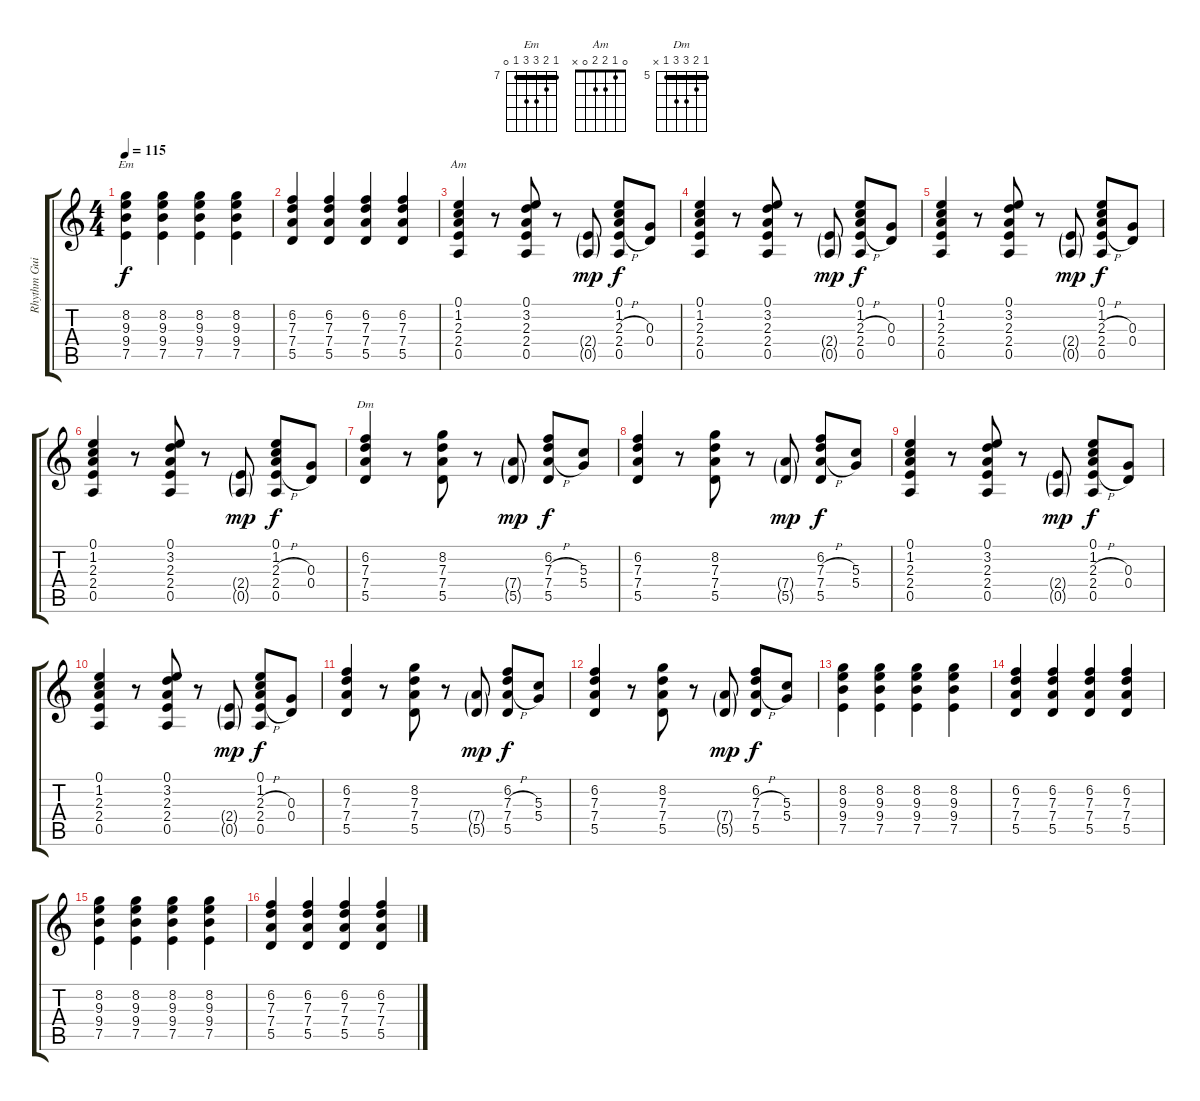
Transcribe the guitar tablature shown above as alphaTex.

\track ("Rhythm Guitar" "Rhythm Gui") {instrument overdrivenguitar}
\staff {score tabs}
\tuning (E4 B3 G3 D3 A2 E2) {hide}
\chord ("Em" 7 8 9 9 7 0) {firstfret 7 barre 7}
\chord ("Am" 0 1 2 2 0 x)
\chord ("Dm" 5 6 7 7 5 x) {firstfret 5 barre 5}
\ts (4 4)
\tempo 115
\clef g2
\ks c
(8.2 9.3 9.4 7.5).4{ch "Em" dy f} (8.2 9.3 9.4 7.5).4 (8.2 9.3 9.4 7.5).4 (8.2 9.3 9.4 7.5).4 |
(6.2 7.3 7.4 5.5).4 (6.2 7.3 7.4 5.5).4 (6.2 7.3 7.4 5.5).4 (6.2 7.3 7.4 5.5).4 |
(0.1 1.2 2.3 2.4 0.5).4{ch "Am"} r.8 (0.1 3.2 2.3 2.4 0.5).8 r.8 (2.4{g} 0.5{g}).8{dy mp} (0.1 1.2 2.3{h} 2.4{h} 0.5).8{dy f} (0.3 0.4).8 |
(0.1 1.2 2.3 2.4 0.5).4 r.8 (0.1 3.2 2.3 2.4 0.5).8 r.8 (2.4{g} 0.5{g}).8{dy mp} (0.1 1.2 2.3{h} 2.4{h} 0.5).8{dy f} (0.3 0.4).8 |
(0.1 1.2 2.3 2.4 0.5).4 r.8 (0.1 3.2 2.3 2.4 0.5).8 r.8 (2.4{g} 0.5{g}).8{dy mp} (0.1 1.2 2.3{h} 2.4{h} 0.5).8{dy f} (0.3 0.4).8 |
(0.1 1.2 2.3 2.4 0.5).4 r.8 (0.1 3.2 2.3 2.4 0.5).8 r.8 (2.4{g} 0.5{g}).8{dy mp} (0.1 1.2 2.3{h} 2.4{h} 0.5).8{dy f} (0.3 0.4).8 |
(6.2 7.3 7.4 5.5).4{ch "Dm"} r.8 (8.2 7.3 7.4 5.5).8 r.8 (7.4{g} 5.5{g}).8{dy mp} (6.2 7.3{h} 7.4{h} 5.5).8{dy f} (5.3 5.4).8 |
(6.2 7.3 7.4 5.5).4 r.8 (8.2 7.3 7.4 5.5).8 r.8 (7.4{g} 5.5{g}).8{dy mp} (6.2 7.3{h} 7.4{h} 5.5).8{dy f} (5.3 5.4).8 |
(0.1 1.2 2.3 2.4 0.5).4 r.8 (0.1 3.2 2.3 2.4 0.5).8 r.8 (2.4{g} 0.5{g}).8{dy mp} (0.1 1.2 2.3{h} 2.4{h} 0.5).8{dy f} (0.3 0.4).8 |
(0.1 1.2 2.3 2.4 0.5).4 r.8 (0.1 3.2 2.3 2.4 0.5).8 r.8 (2.4{g} 0.5{g}).8{dy mp} (0.1 1.2 2.3{h} 2.4{h} 0.5).8{dy f} (0.3 0.4).8 |
(6.2 7.3 7.4 5.5).4 r.8 (8.2 7.3 7.4 5.5).8 r.8 (7.4{g} 5.5{g}).8{dy mp} (6.2 7.3{h} 7.4{h} 5.5).8{dy f} (5.3 5.4).8 |
(6.2 7.3 7.4 5.5).4 r.8 (8.2 7.3 7.4 5.5).8 r.8 (7.4{g} 5.5{g}).8{dy mp} (6.2 7.3{h} 7.4{h} 5.5).8{dy f} (5.3 5.4).8 |
(8.2 9.3 9.4 7.5).4 (8.2 9.3 9.4 7.5).4 (8.2 9.3 9.4 7.5).4 (8.2 9.3 9.4 7.5).4 |
(6.2 7.3 7.4 5.5).4 (6.2 7.3 7.4 5.5).4 (6.2 7.3 7.4 5.5).4 (6.2 7.3 7.4 5.5).4 |
(8.2 9.3 9.4 7.5).4 (8.2 9.3 9.4 7.5).4 (8.2 9.3 9.4 7.5).4 (8.2 9.3 9.4 7.5).4 |
(6.2 7.3 7.4 5.5).4 (6.2 7.3 7.4 5.5).4 (6.2 7.3 7.4 5.5).4 (6.2 7.3 7.4 5.5).4
